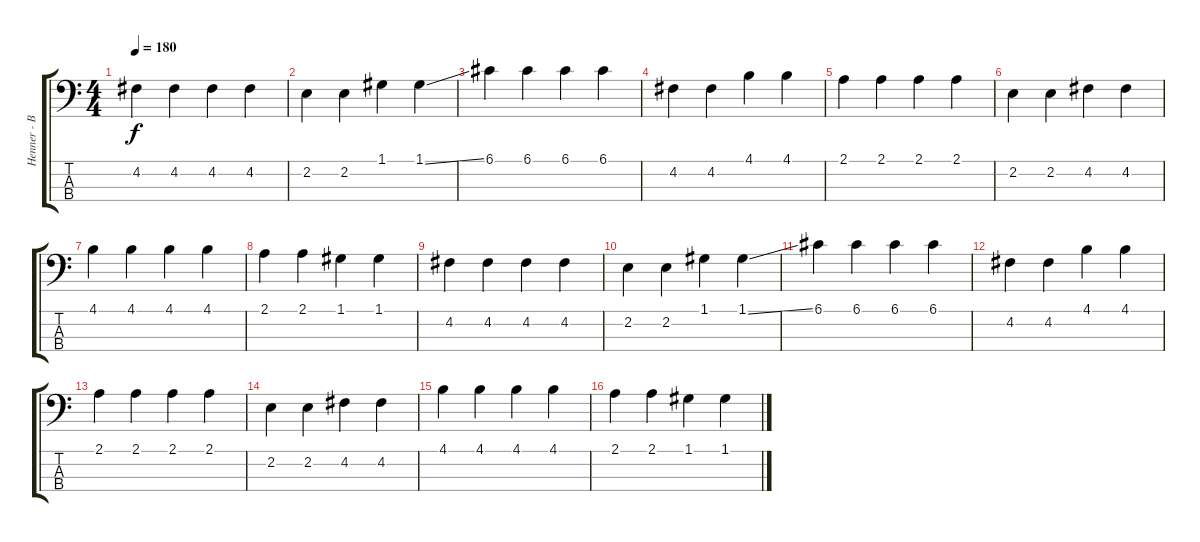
\track ("Henner - Bass" "Henner - B") {instrument electricbassfinger}
\staff {score tabs}
\tuning (G2 D2 A1 E1) {hide}
\ts (4 4)
\tempo 180
\clef f4
\ks c
4.2.4{dy f} 4.2.4 4.2.4 4.2.4 |
2.2.4 2.2.4 1.1.4 1.1{ss}.4 |
6.1.4 6.1.4 6.1.4 6.1.4 |
4.2.4 4.2.4 4.1.4 4.1.4 |
2.1.4 2.1.4 2.1.4 2.1.4 |
2.2.4 2.2.4 4.2.4 4.2.4 |
4.1.4 4.1.4 4.1.4 4.1.4 |
2.1.4 2.1.4 1.1.4 1.1.4 |
4.2.4 4.2.4 4.2.4 4.2.4 |
2.2.4 2.2.4 1.1.4 1.1{ss}.4 |
6.1.4 6.1.4 6.1.4 6.1.4 |
4.2.4 4.2.4 4.1.4 4.1.4 |
2.1.4 2.1.4 2.1.4 2.1.4 |
2.2.4 2.2.4 4.2.4 4.2.4 |
4.1.4 4.1.4 4.1.4 4.1.4 |
2.1.4 2.1.4 1.1.4 1.1.4
